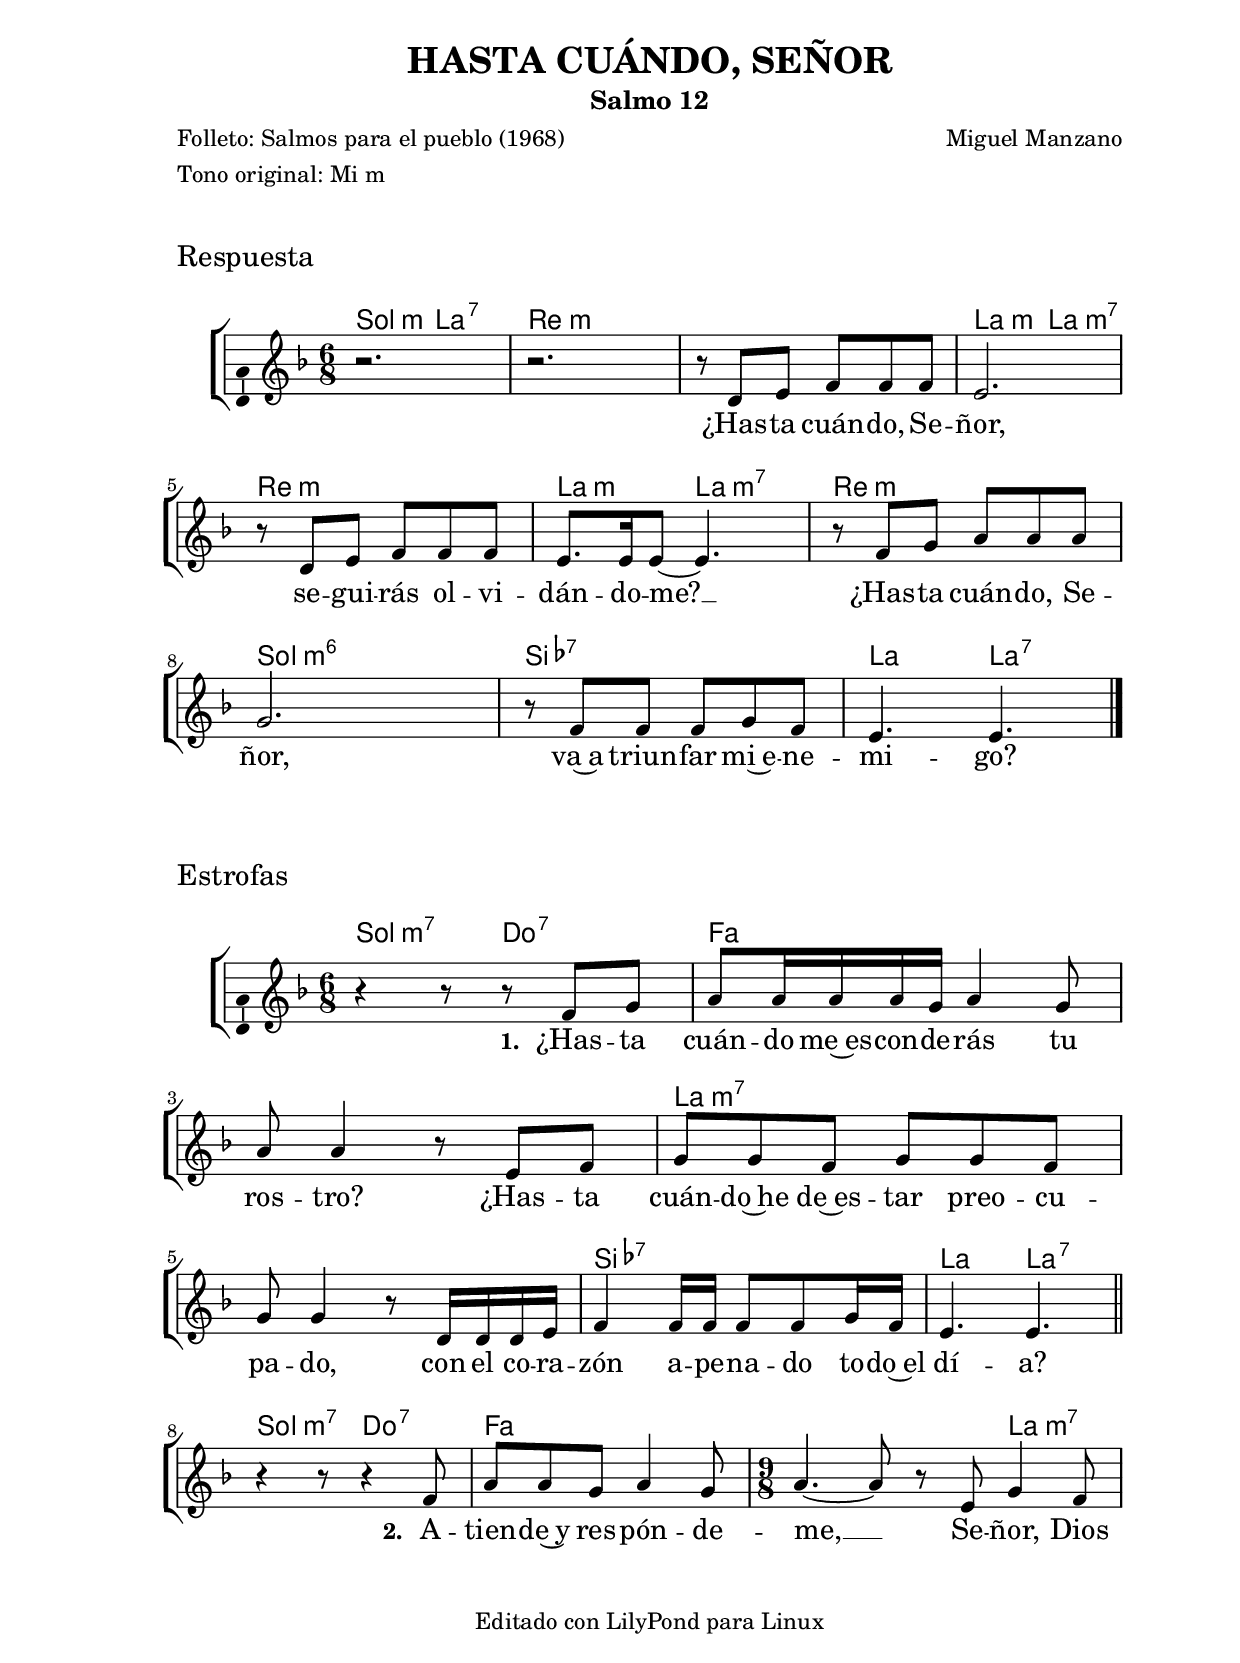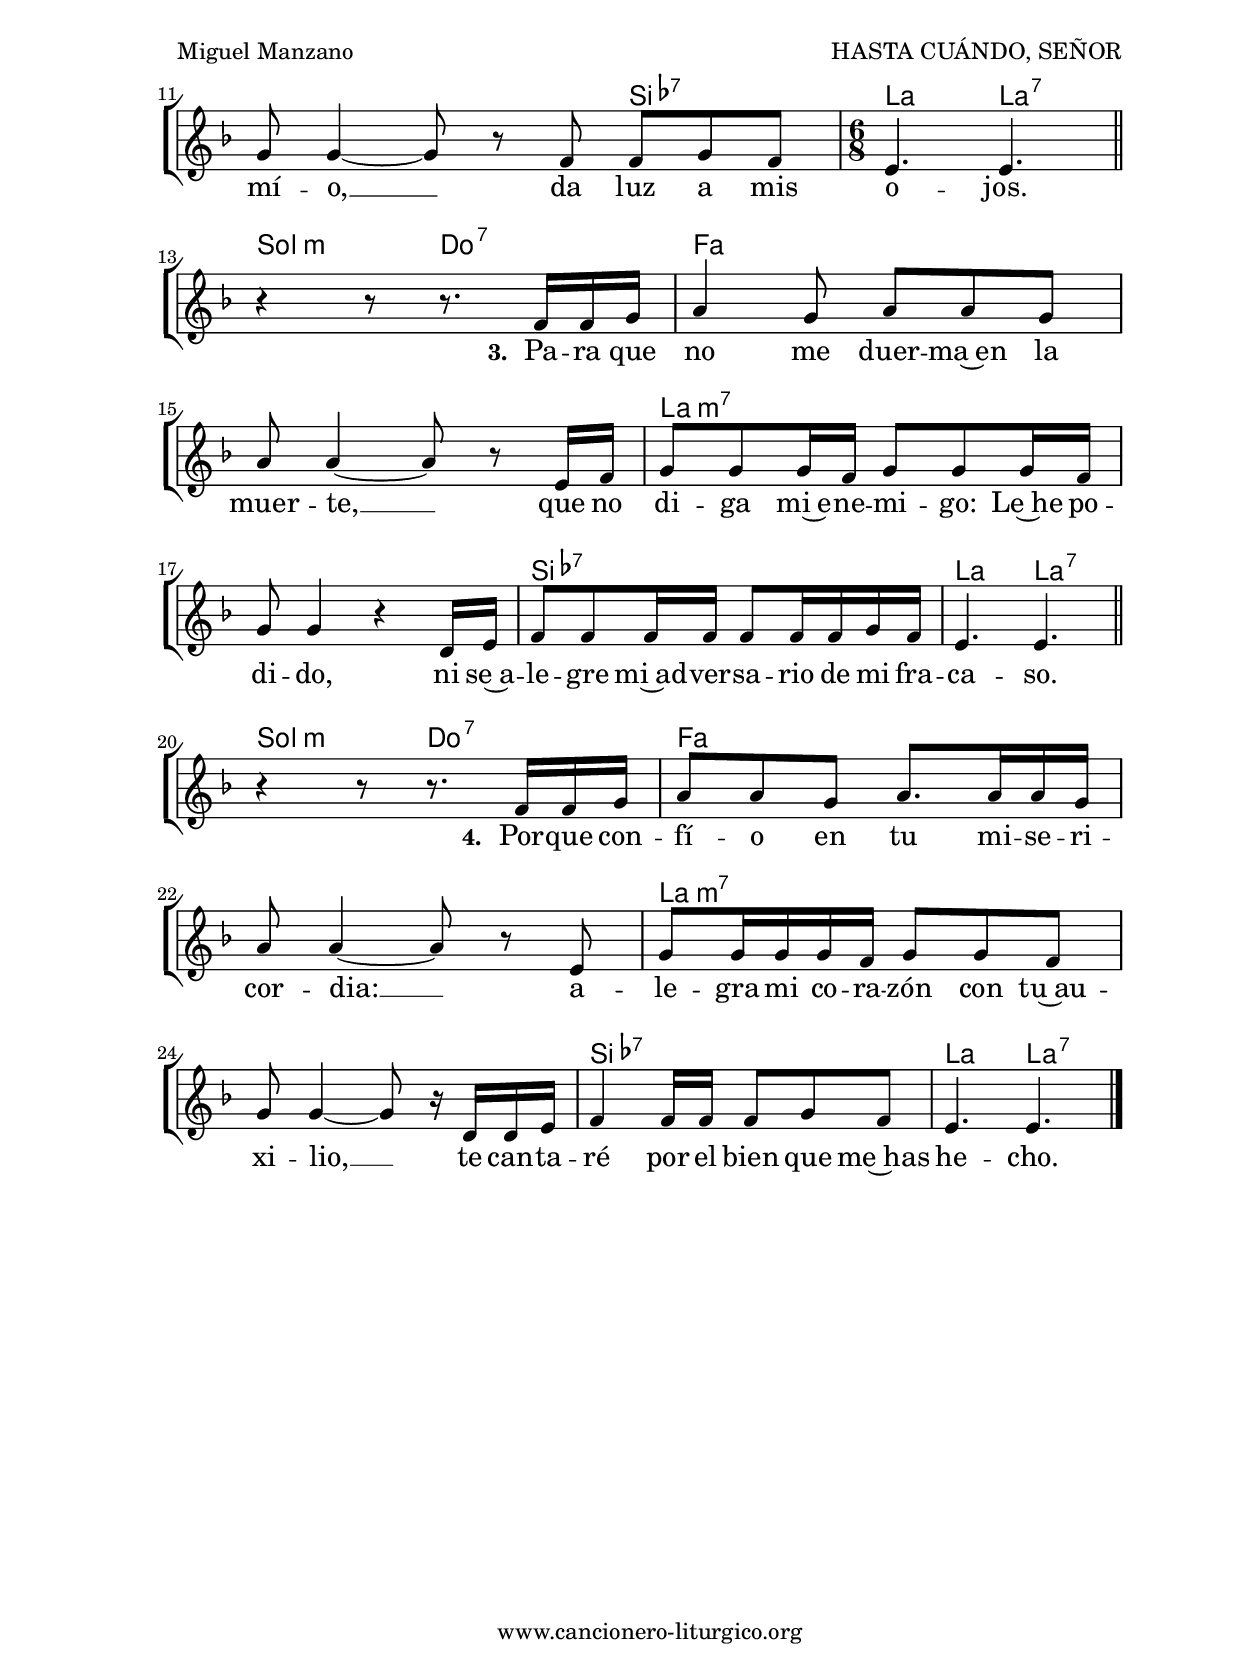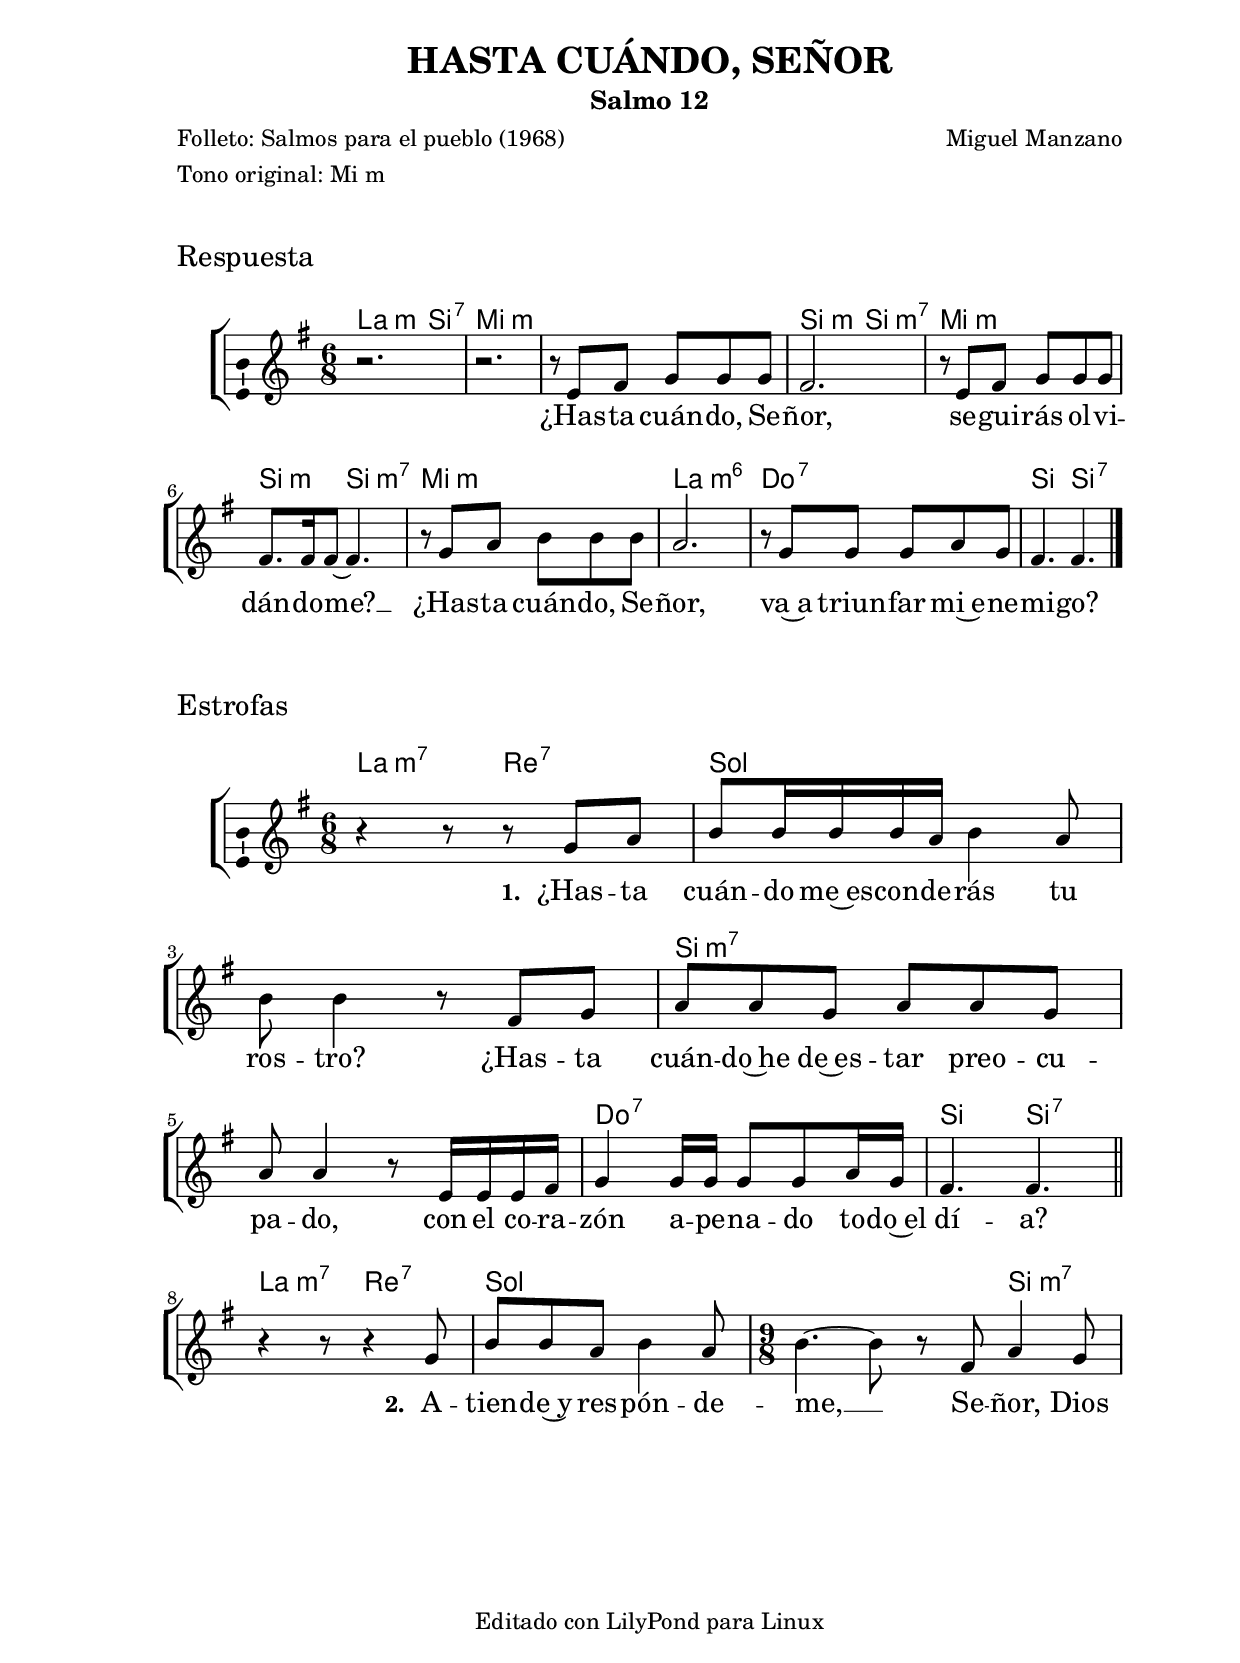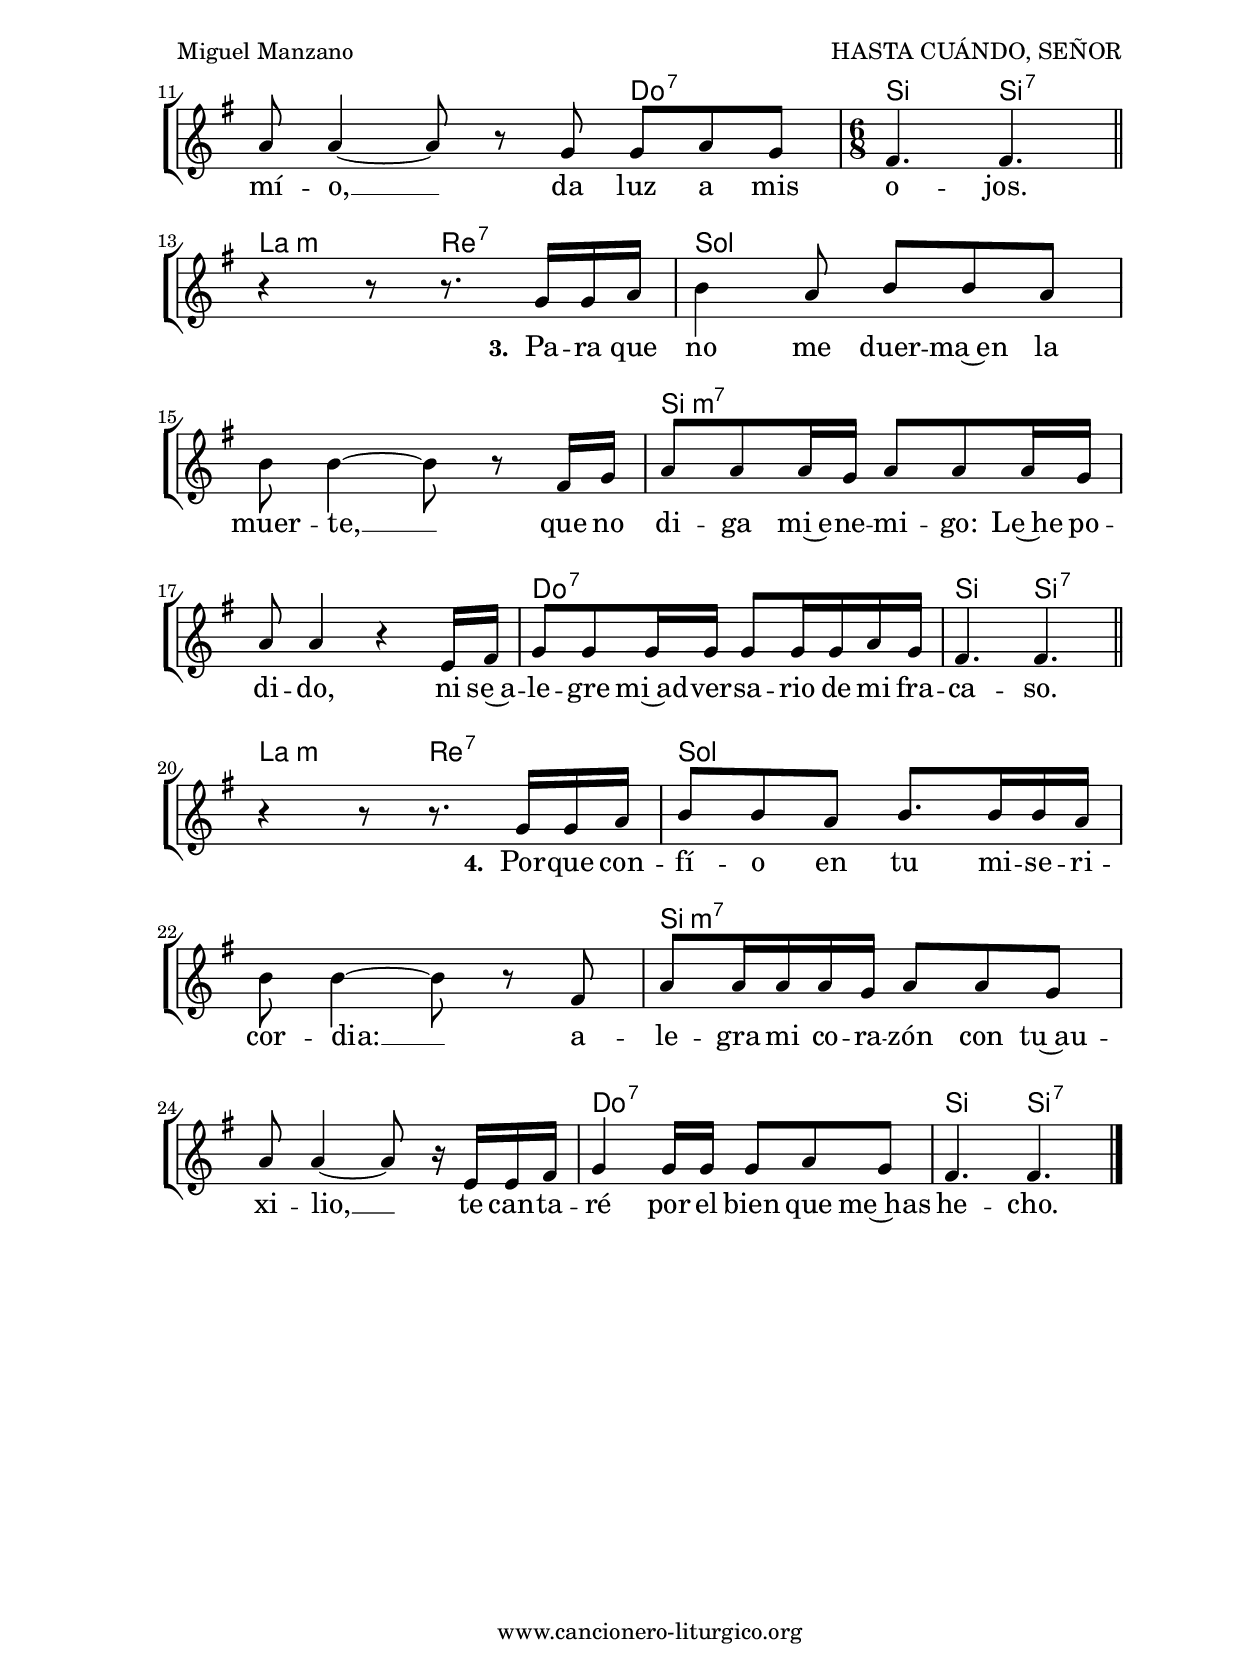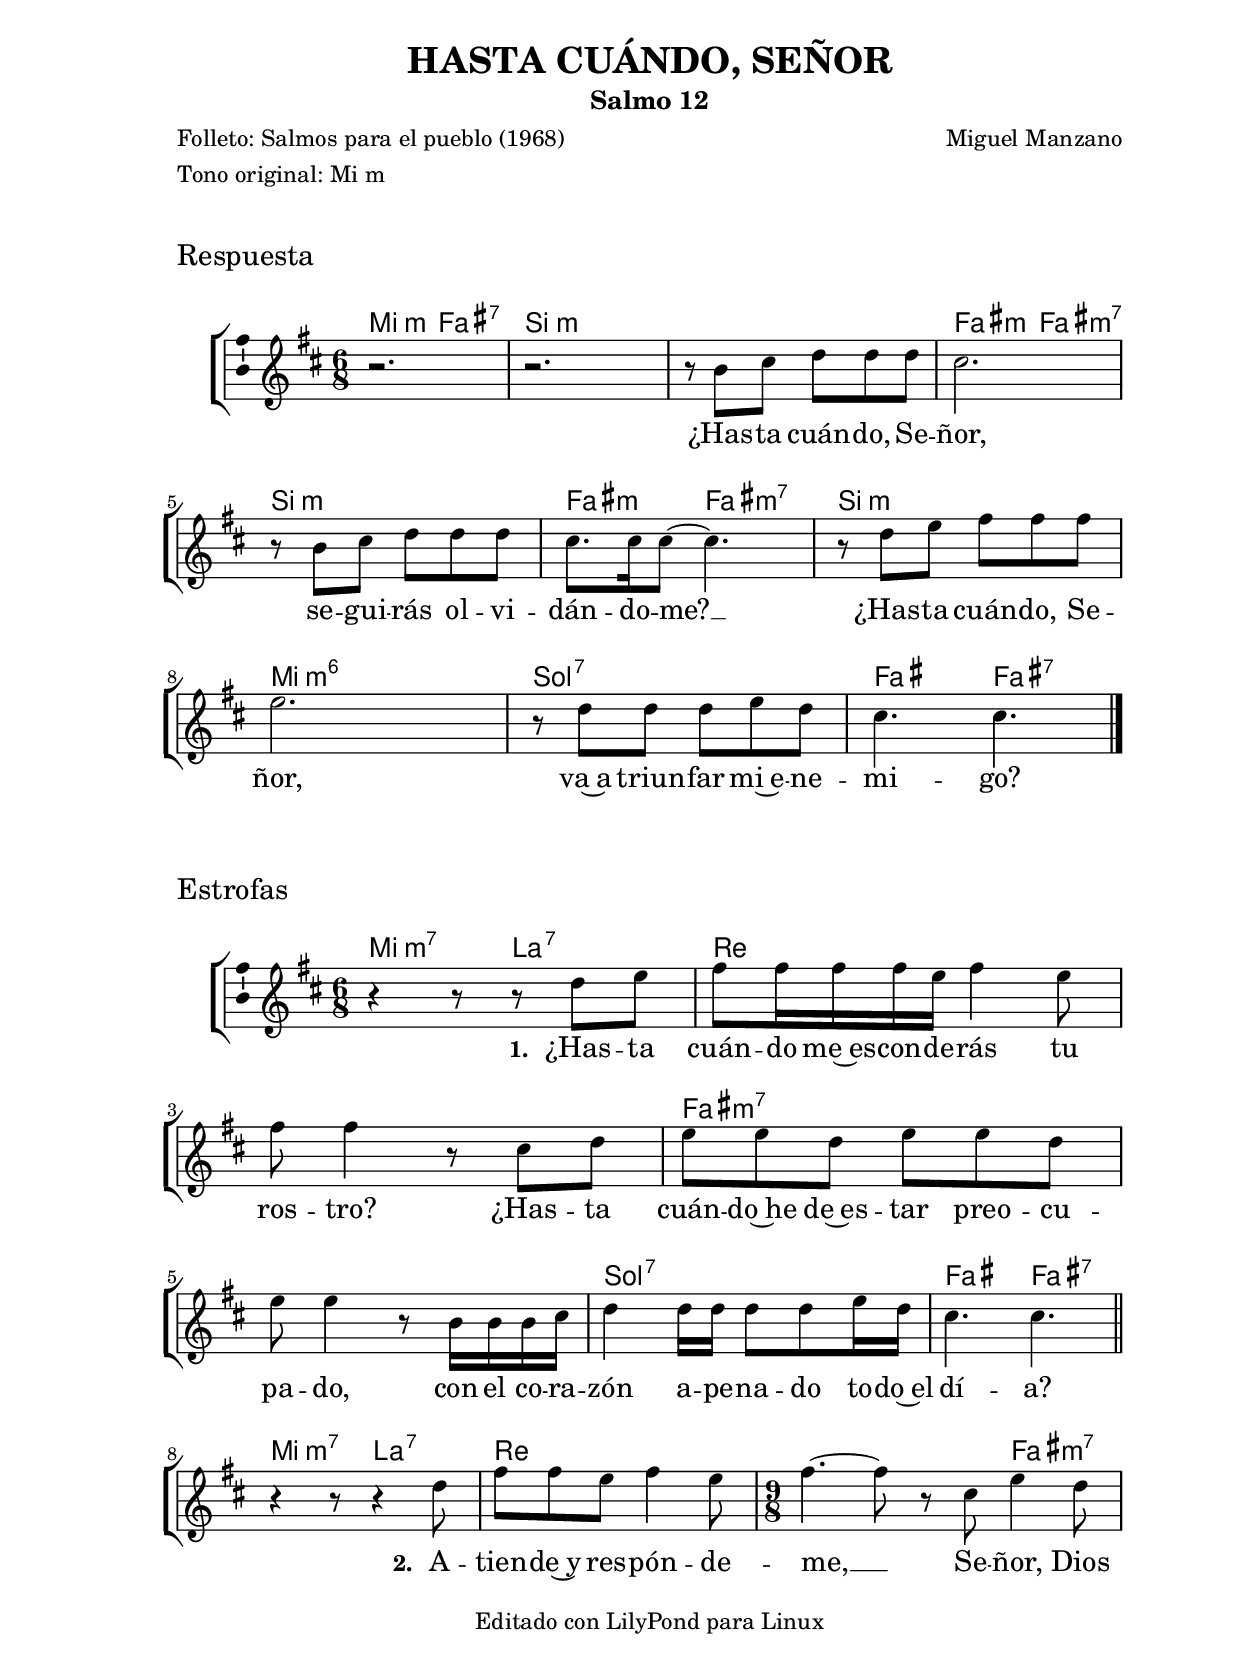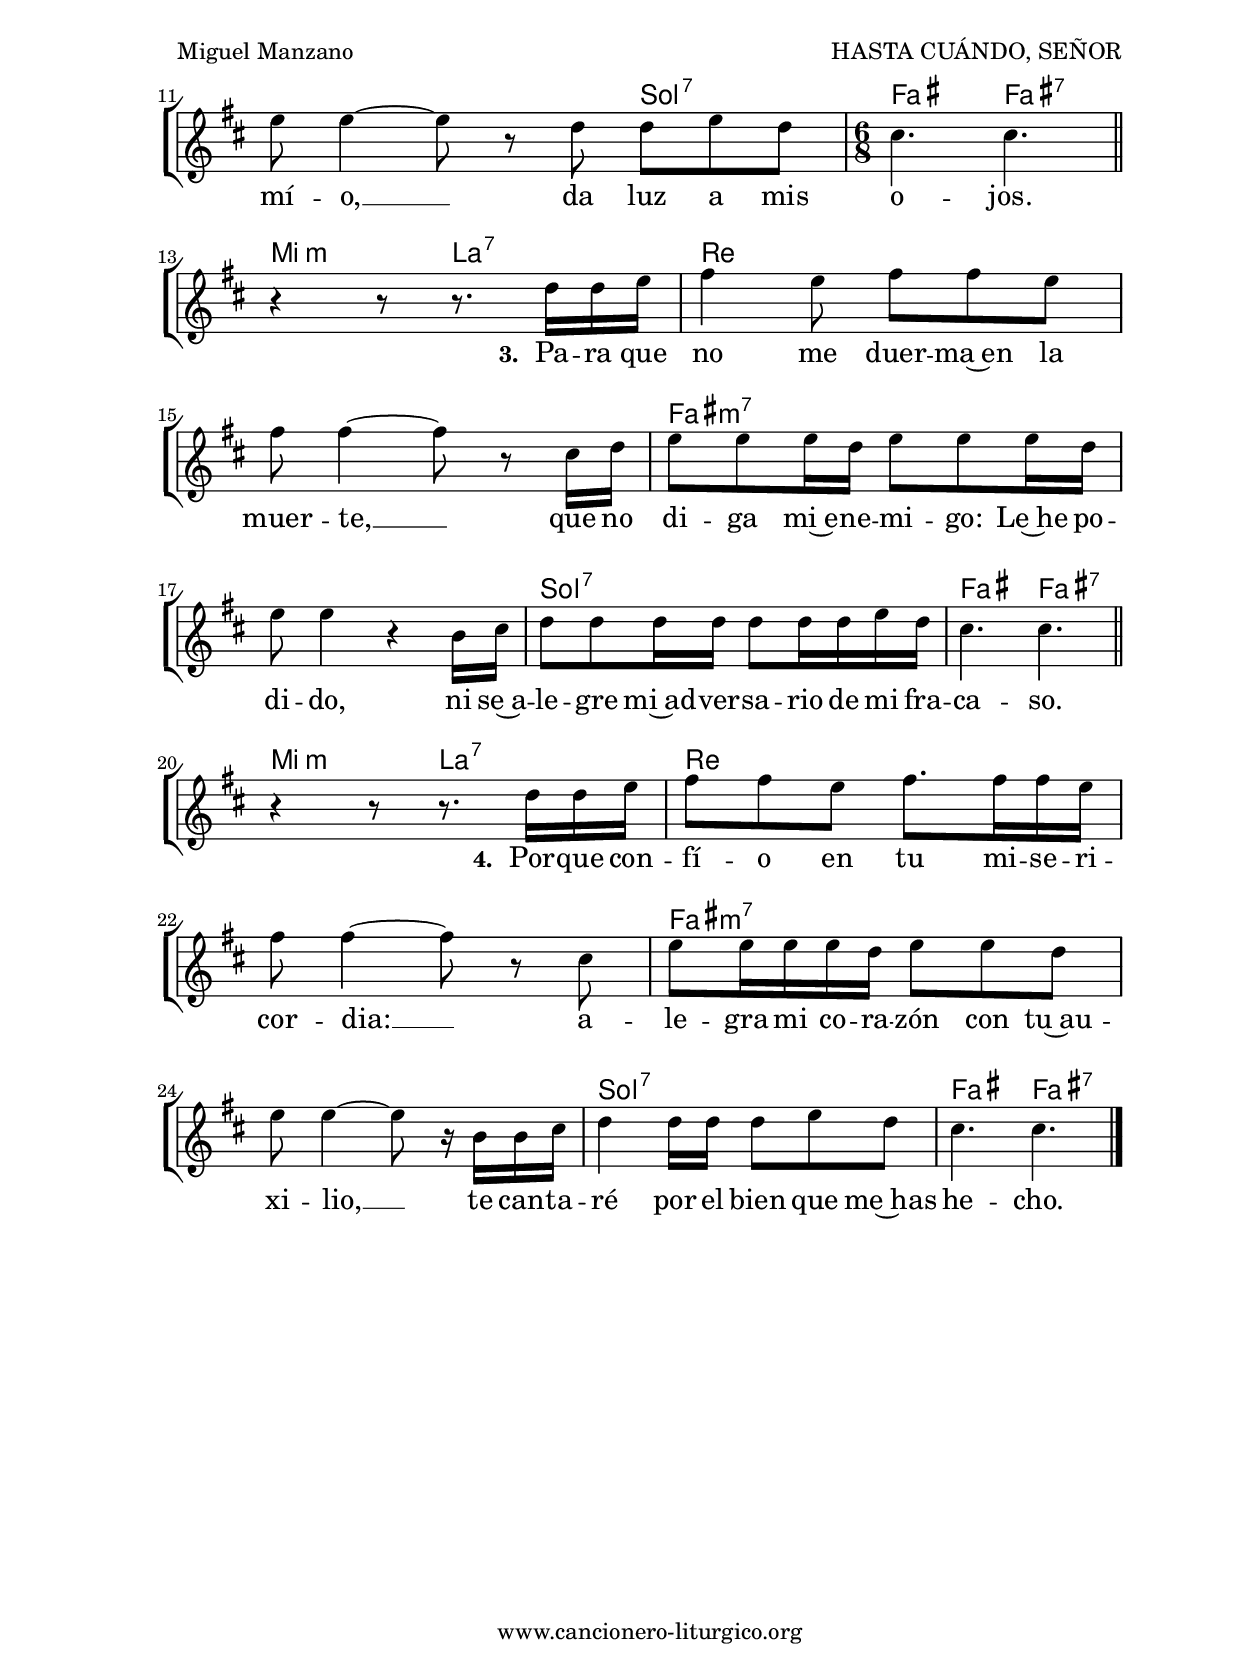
%
%para convertir .midi en .wav:
%timidity filename.midi -Ow -o finename.wav
%
%
%Para convertir de .wav a .mp3:
%lame -h -m j filename.wav
%
%
%para escuchar el midi:
%timidity nombrefichero.midi
%


%versión de lilypond para la que se ha escrito esta partitura:
\version "2.16.0"

	%Tamaño papel
	#(set-default-paper-size "a4")
	%Tamaño partitura
	#(set-global-staff-size 20)
	%No responde al pulsar sobre una nota
	#(ly:set-option 'point-and-click #f)

%parámetros del encabezamiento:
\header {
	title = "HASTA CUÁNDO, SEÑOR"
	subtitle = "Salmo 12"
	composer = "Miguel Manzano"
	poet = "Folleto: Salmos para el pueblo (1968)"
%%%	poet = "CLN 502"
	meter = "Tono original: Mi m"
	arranger = ""
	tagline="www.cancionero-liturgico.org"
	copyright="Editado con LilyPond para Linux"
	}

%parámetros asociados al papel:
\paper  {
	oddHeaderMarkup = \markup {\fill-line { \on-the-fly #not-first-page \fromproperty #'header:title \on-the-fly #not-first-page \fromproperty #'header:composer }}
	evenHeaderMarkup = \markup {\fill-line { \fromproperty #'header:composer \fromproperty #'header:title }}
	#(set-paper-size "a4")
	print-page-number = ##f
	first-page-number = 1
	print-first-page-number = ##f
	head-separation = 3.0 \cm
	top-margin = 2.0 \cm
	bottom-margin = 0.5\cm
	left-margin = 3.0 \cm
	line-width = 16.0 \cm 
	indent = 8\mm
	interscoreline = 2.\mm
	between-system-space = 15\mm
%	para que las partituras no llenen la hoja:
	ragged-bottom = ##t
%	idem para la última hoja:
	ragged-last-bottom = ##f
%	para que las partituras llenen el ancho del papel:
	ragged-last = ##f
	after-title-space = 2.5 \cm
%page-count=2
%system-count=8

	%Flexible Vertical Spacing
	markup-system-spacing =
	#'((basic-distance . 5) (minimum-distance . 3) (padding . 3))
	score-markup-spacing =
	#'((basic-distance . 15) (minimum-distance . 10) (padding . 3))
%	score-system-spacing =
%	#'((basic-distance . 15) (minimum-distance . 10) (padding . 5))
	system-system-spacing =
	#'((basic-distance . 5) (minimum-distance . 3) (padding . 3))
	markup-markup-spacing =
	#'((basic-distance . 20) (minimum-distance . 15) (padding . 3))
	last-bottom-spacing =
	#'((basic-distance . 5) (minimum-distance . 5) (padding . 3))
%	top-system-spacing =
%	#'((basic-distance . 10) (minimum-distance . 5) (padding . 3))
%	top-markup-spacing =
%	#'((basic-distance . 15) (minimum-distance . 10) (padding . 3))

	}


%parámetros que afectan a toda la partitura:
global =  {
	%clave de sol (G):
	\clef G
	%armadura:
	\transpose e d
	\key e \minor
	\tempo 4=83
	\set Score.tempoHideNote = ##t
	}


%%%%%%%%%%%%%%%%%%%%%%%%%%%%%%%%%%%%%%%%%%%%%%%%%%%%%%%
%%%%%%%%%%%%%%%%%%%%%%%%%%%%%%%%%%%%%%%%%%%%%%%%%%%%%%%
%%%%%%%%%%%%%%%%%%%%%%%%%%%%%%%%%%%%%%%%%%%%%%%%%%%%%%%


acordesrespuno = {
	\italianChords
	\chordmode {
	\transpose e d
{

a4.:m b:7 e:m s
e:m s b:m b:m7 e:m s b:m b:m7 e:m s a:m6 s c:7 s b b:7

}
}
}

melodiarespuno = 
	\transpose e d
{
	\relative c'{

\time 6/8

r2.
r2.
r8 e8 fis g g g
fis2.
r8 e8 fis g g g
fis8. fis16 fis8~fis4.
r8 g8 a b b b
a2.
r8 g8 g g a g
fis4. fis

\bar "|."
}
}


textorespuno = \lyricmode {

¿Has -- ta cuán -- do, Se -- ñor, se -- gui -- rás ol -- vi -- dán -- do -- me? __
¿Has -- ta cuán -- do, Se -- ñor, va~a triun -- far mi~e -- ne -- mi -- go?

	}

acordesrespunoStaff = \context ChordNames = acordesrespunoStaff <<
	\set chordChanges = ##t
	\acordesrespuno
	>>


vozrespunoStaff = \context Voice = vozrespunoStaff
\with {\consists "Ambitus_engraver"}
<<
%	\set Staff.instrumentName = ""
%	\set Staff.shortInstrumentName = ""
%	\set Staff.midiInstrument = #"clarinet"
%	\set Staff.midiInstrument = #"cello"
%	\set Staff.midiInstrument = #"flute"
	\set Staff.midiInstrument = #"electric guitar (jazz)"
%	\set Staff.midiInstrument = #"english horn"
%	\set Staff.midiInstrument = #"violin"
%	\set Staff.midiInstrument = #"glockenspiel"
	\set Staff.midiMinimumVolume = #0.7
	\set Staff.midiMaximumVolume = #0.9
	\global
	\melodiarespuno
	>>

textorespunoStaff = \context Lyrics = textorespunoStaff <<
	\lyricsto vozrespunoStaff \textorespuno
	>>


%%%%%%%%%%%%%%%%%%%%%%%%%%%%%%%%%%%%%%%%%%%%%%%%%%%%%%%
%%%%%%%%%%%%%%%%%%%%%%%%%%%%%%%%%%%%%%%%%%%%%%%%%%%%%%%
%%%%%%%%%%%%%%%%%%%%%%%%%%%%%%%%%%%%%%%%%%%%%%%%%%%%%%%


acordesrespest = {
	\italianChords
	\chordmode {
	\transpose e d
{

a4.:m7 d:7 g s s s b:m7 s s s c:7 s b b:7

a4.:m7 d:7 g s
s s b:m7 s s c:7
b b:7

a4.:m d:7 g s s s b:m7 s s s c:7 s b b:7

a4.:m d:7 g s s s b:m7 s s s c:7 s b b:7

}
}
}

melodiarespest = 
	\transpose e d
{
	\relative c''{

\time 6/8

r4 r8 r8 g8 a
b8 b16 b b a b4 a8
b8 b4 r8 fis8 g
a8 a g a a g
a8 a4 r8 e16 e e fis
g4 g16 g g8 g a16 g
fis4. fis

\bar "||"
\break

r4 r8 r4 g8
b8 b a b4 a8

\time 9/8
b4.~b8 r8 fis8 a4 g8
a8 a4~a8 r8 g8 g a g

\time 6/8
fis4. fis

\bar "||"
\break

r4 r8 r8. g16 g a
b4 a8 b b a
b8 b4~b8 r8 fis16 g
a8 a a16 g a8 a a16 g
a8 a4 r4 e16 fis
g8 g g16 g g8 g16 g a g
fis4. fis

\bar "||"
\break

r4 r8 r8. g16 g a
b8 b a b8. b16 b a
b8 b4~b8 r8 fis8
a8 a16 a a g a8 a g
a8 a4~a8 r16 e16 e fis
g4 g16 g g8 a g
fis4. fis

\bar "|."
}
}


textorespest = \lyricmode {

\set stanza =#"1. " ¿Has -- ta cuán -- do me~es -- con -- de -- rás tu ros -- tro?
¿Has -- ta cuán -- do~he de~es -- tar preo -- cu -- pa -- do,
con el co -- ra -- zón a -- pe -- na -- do to -- do~el dí -- a?

\set stanza =#"2. " A -- tien -- de~y res -- pón -- de -- me, __
Se -- ñor, Dios mí -- o, __
da luz a mis o -- jos.

\set stanza =#"3. " Pa -- ra que no me duer -- ma~en la muer -- te, __
que no di -- ga mi~e -- ne -- mi -- go: Le~he po -- di -- do,
ni se~a -- le -- gre mi~ad -- ver -- sa -- rio de mi fra -- ca -- so.

\set stanza =#"4. " Por -- que con -- fí -- o en tu mi -- se -- ri -- cor -- dia: __
a -- le -- gra mi co -- ra -- zón con tu~au -- xi -- lio, __
te can -- ta -- ré por el bien que me~has he -- cho.

	}

acordesrespestStaff = \context ChordNames = acordesrespestStaff <<
	\set chordChanges = ##t
	\acordesrespest
	>>


vozrespestStaff = \context Voice = vozrespestStaff
\with {\consists "Ambitus_engraver"}
<<
%	\set Staff.instrumentName = ""
%	\set Staff.shortInstrumentName = ""
%	\set Staff.midiInstrument = #"clarinet"
%	\set Staff.midiInstrument = #"cello"
%	\set Staff.midiInstrument = #"flute"
	\set Staff.midiInstrument = #"electric guitar (jazz)"
%	\set Staff.midiInstrument = #"english horn"
%	\set Staff.midiInstrument = #"violin"
%	\set Staff.midiInstrument = #"glockenspiel"
	\set Staff.midiMinimumVolume = #0.7
	\set Staff.midiMaximumVolume = #0.9
	\global
	\melodiarespest
	>>

textorespestStaff = \context Lyrics = textorespestStaff <<
	\lyricsto vozrespestStaff \textorespest
	>>


%%%%%%%%%%%%%%%%%%%%%%%%%%%%%%%%%%%%%%%%%%%%%%%%%%%%%%%
%%%%%%%%%%%%%%%%%%%%%%%%%%%%%%%%%%%%%%%%%%%%%%%%%%%%%%%
%%%%%%%%%%%%%%%%%%%%%%%%%%%%%%%%%%%%%%%%%%%%%%%%%%%%%%%


\book {
	\score {
		\context ChoirStaff {
			\override StaffGroup.SystemStartBracket #'collapse-height = #1
			\override Score.SystemStartBar #'collapse-height = #1
			<<
			\acordesrespunoStaff
			\vozrespunoStaff
			\textorespunoStaff
			>>
			}
		\layout {
	    		\context {
				\Lyrics
				\override LyricText #'font-size = #2
				}
	   		 \context {
				\Score
				\override StaffSymbol #'staff-space = #(magstep +3)
				}
			}
		\header{piece=\markup{\fontsize #2 "Respuesta"}}
		}
	\score {
		\context ChoirStaff {
			\override StaffGroup.SystemStartBracket #'collapse-height = #1
			\override Score.SystemStartBar #'collapse-height = #1
			<<
			\acordesrespestStaff
			\vozrespestStaff
			\textorespestStaff
			>>
			}
		\layout {
	    		\context {
				\Lyrics
				\override LyricText #'font-size = #2
				}
	   		 \context {
				\Score
				\override StaffSymbol #'staff-space = #(magstep +3)
				}
			}
		\header{piece=\markup{\fontsize #2 "Estrofas"}}
		}
	\score {
		\unfoldRepeats
		\context ChoirStaff {
			<<
			\acordesrespunoStaff
			\vozrespunoStaff
			>>
			<<
			\acordesrespestStaff
			\vozrespestStaff
			>>
			}
		\midi {
	  		\context {
	  			\Score
				tempoWholesPerMinute = #(ly:make-moment 70 4)
				}
			}
		}
	}

#(define output-suffix "C")
\book {
	\score {
		\context ChoirStaff {
			\override StaffGroup.SystemStartBracket #'collapse-height = #1
			\override Score.SystemStartBar #'collapse-height = #1
\transpose c d
			<<
			\acordesrespunoStaff
			\vozrespunoStaff
			\textorespunoStaff
			>>
			}
		\layout {
	    		\context {
				\Lyrics
				\override LyricText #'font-size = #2
				}
	   		 \context {
				\Score
				\override StaffSymbol #'staff-space = #(magstep +3)
				}
			}
		\header{piece=\markup{\fontsize #2 "Respuesta"}}
		}
	\score {
		\context ChoirStaff {
			\override StaffGroup.SystemStartBracket #'collapse-height = #1
			\override Score.SystemStartBar #'collapse-height = #1
\transpose c d
			<<
			\acordesrespestStaff
			\vozrespestStaff
			\textorespestStaff
			>>
			}
		\layout {
	    		\context {
				\Lyrics
				\override LyricText #'font-size = #2
				}
	   		 \context {
				\Score
				\override StaffSymbol #'staff-space = #(magstep +3)
				}
			}
		\header{piece=\markup{\fontsize #2 "Estrofas"}}
		}
	}

#(define output-suffix "S")
\book {
	\score {
		\context ChoirStaff {
			\override StaffGroup.SystemStartBracket #'collapse-height = #1
			\override Score.SystemStartBar #'collapse-height = #1
\transpose c a
			<<
			\acordesrespunoStaff
			\vozrespunoStaff
			\textorespunoStaff
			>>
			}
		\layout {
	    		\context {
				\Lyrics
				\override LyricText #'font-size = #2
				}
	   		 \context {
				\Score
				\override StaffSymbol #'staff-space = #(magstep +3)
				}
			}
		\header{piece=\markup{\fontsize #2 "Respuesta"}}
		}
	\score {
		\context ChoirStaff {
			\override StaffGroup.SystemStartBracket #'collapse-height = #1
			\override Score.SystemStartBar #'collapse-height = #1
\transpose c a
			<<
			\acordesrespestStaff
			\vozrespestStaff
			\textorespestStaff
			>>
			}
		\layout {
	    		\context {
				\Lyrics
				\override LyricText #'font-size = #2
				}
	   		 \context {
				\Score
				\override StaffSymbol #'staff-space = #(magstep +3)
				}
			}
		\header{piece=\markup{\fontsize #2 "Estrofas"}}
		}
	}



